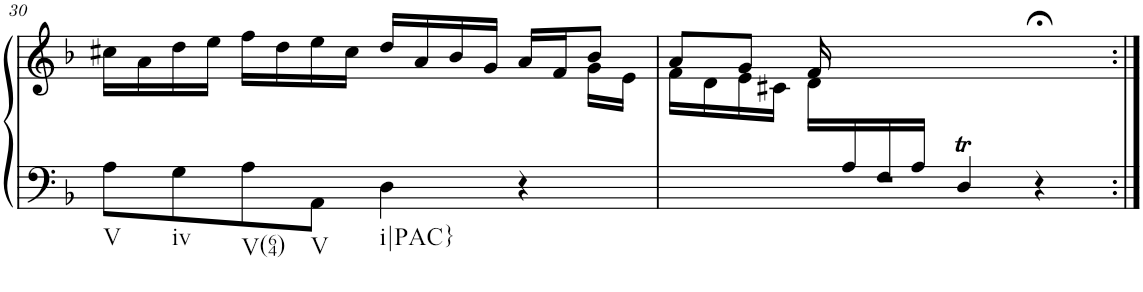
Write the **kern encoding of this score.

**kern	**kern
*part1	*part1
*staff2	*staff1
*I"Harpsichord	*
*I'Hch.	*
!!LO:PB:g=z
*clefF4	*clefG2
*k[b-]	*k[b-]
*M4/4	*M4/4
*met(c)	*met(c)
=30	=30
*	*^
!LO:TX:b:t=V	!	!
8A\L	16cc#X\LL	2..ryy
.	16a\	.
!LO:TX:b:t=iv	!	!
8G\	16dd\	.
.	16ee\JJ	.
!LO:TX:b:t=V(64)	!	!
8A\	16ff\LL	.
.	16dd\	.
!LO:TX:b:t=V	!	!
8AA\J	16ee\	.
.	16cc#\JJ	.
!LO:TX:b:t=i|PAC}	!	!
4D\	16dd/LL	.
.	16a/	.
.	16b-/	.
.	16g/JJ	.
4r	16a/LL	.
.	16f/J	.
.	8b-/J	16g\LL
.	.	16e\JJ
=31	=31	=31
*^	*	*^
16ryy	1r	8a/L	16f\LL	4ryy
.	.	.	16d\	.
.	.	8g/J	16e\	.
.	.	.	16c#X\JJ	.
.	.	16d\LL	2.ryy	16f/
16A/	.	4..ryy	.	2ryy
16F/	.	.	.	.
16A/JJ	.	.	.	.
4DT/	.	.	.	.
4ryy	.	4r;<	.	.
.	.	.	.	8.ryy
*v	*v	*	*	*
*	*v	*v	*v
=:|!	=:|!
*-	*-
